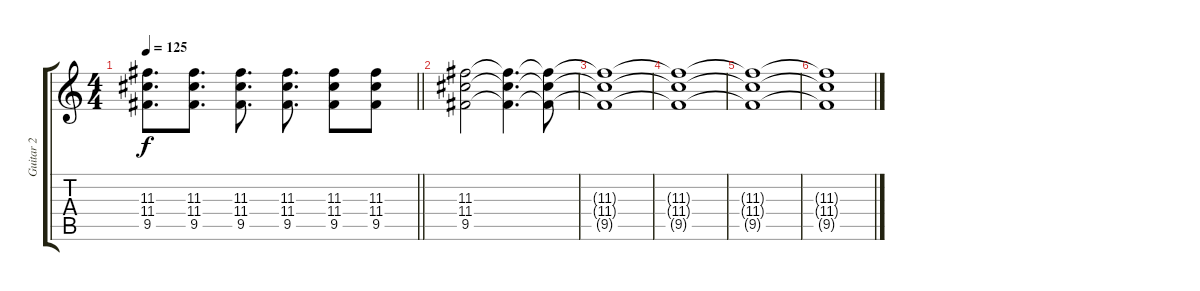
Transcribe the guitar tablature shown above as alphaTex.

\track ("Guitar 2" "Guitar 2") {instrument overdrivenguitar}
\staff {score tabs}
\tuning (E4 B3 G3 D3 A2 E2) {hide}
\ts (4 4)
\tempo 125
\clef g2
\barLineRight lightlight
\ks c
(11.3 11.4 9.5).8{d dy f} (11.3 11.4 9.5).8{d} (11.3 11.4 9.5).8{d} (11.3 11.4 9.5).8{d} (11.3 11.4 9.5).8 (11.3 11.4 9.5).8 |
(11.3 11.4 9.5).2 (11.3{t} 11.4{t} 9.5{t}).4{d} (11.3{t} 11.4{t} 9.5{t}).8 |
(11.3{t} 11.4{t} 9.5{t}).1 |
(11.3{t} 11.4{t} 9.5{t}).1 |
(11.3{t} 11.4{t} 9.5{t}).1 |
(11.3{t} 11.4{t} 9.5{t}).1
